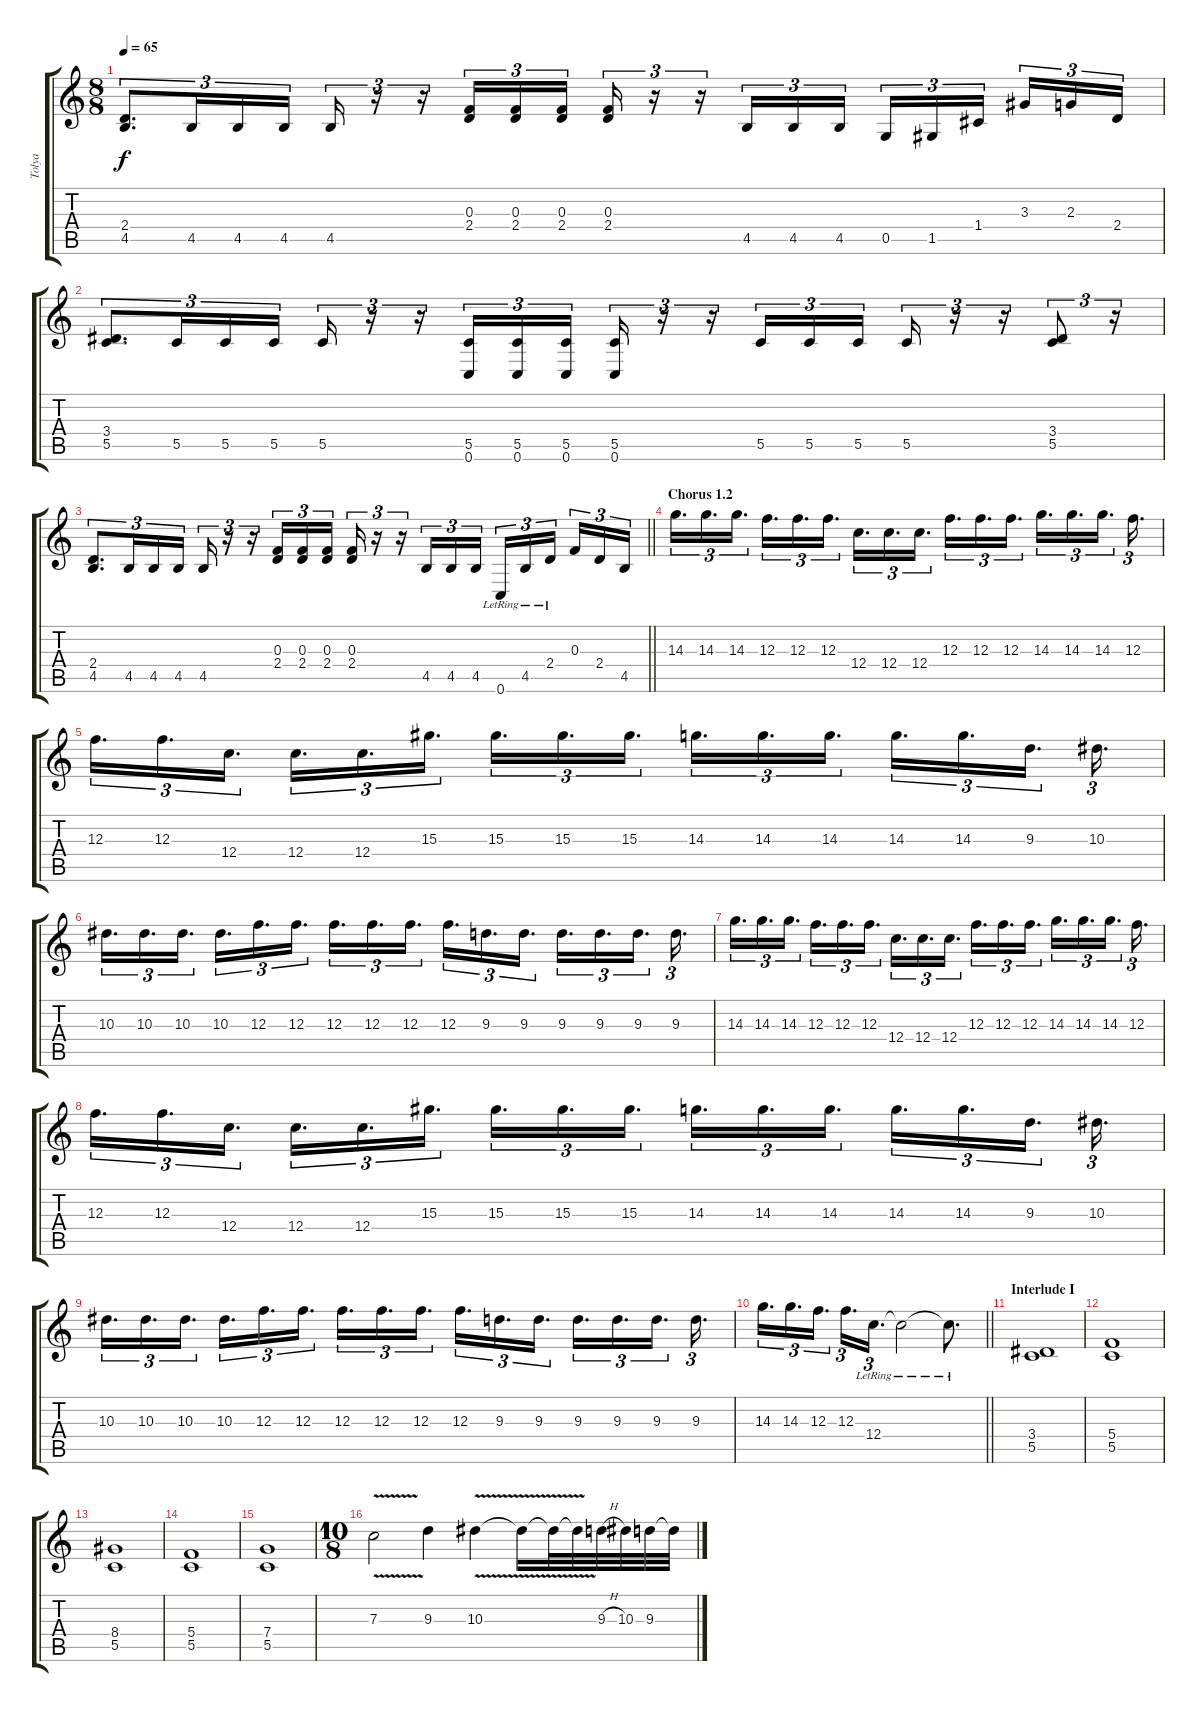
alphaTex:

\track ("Tolya" "Tolya") {instrument distortionguitar}
\staff {score tabs}
\tuning (D4 A3 F3 C3 G2 C2) {hide}
\ts (8 8)
\tempo 65
\clef g2
\ks c
(2.4 4.5).8{d tu (3 2) dy f} 4.5.16{tu (3 2)} 4.5.16{tu (3 2)} 4.5.16{tu (3 2)} 4.5.16{tu (3 2)} r.16{tu (3 2)} r.16{tu (3 2)} (0.3 2.4).16{tu (3 2)} (0.3 2.4).16{tu (3 2)} (0.3 2.4).16{tu (3 2)} (0.3 2.4).16{tu (3 2)} r.16{tu (3 2)} r.16{tu (3 2)} 4.5.16{tu (3 2)} 4.5.16{tu (3 2)} 4.5.16{tu (3 2)} 0.5.16{tu (3 2)} 1.5.16{tu (3 2)} 1.4.16{tu (3 2)} 3.3.16{tu (3 2)} 2.3.16{tu (3 2)} 2.4.16{tu (3 2)} |
(3.4 5.5).8{d tu (3 2)} 5.5.16{tu (3 2)} 5.5.16{tu (3 2)} 5.5.16{tu (3 2)} 5.5.16{tu (3 2)} r.16{tu (3 2)} r.16{tu (3 2)} (5.5 0.6).16{tu (3 2)} (5.5 0.6).16{tu (3 2)} (5.5 0.6).16{tu (3 2)} (5.5 0.6).16{tu (3 2)} r.16{tu (3 2)} r.16{tu (3 2)} 5.5.16{tu (3 2)} 5.5.16{tu (3 2)} 5.5.16{tu (3 2)} 5.5.16{tu (3 2)} r.16{tu (3 2)} r.16{tu (3 2)} (3.4 5.5).8{tu (3 2)} r.16{tu (3 2)} |
\barLineRight lightlight
(2.4 4.5).8{d tu (3 2)} 4.5.16{tu (3 2)} 4.5.16{tu (3 2)} 4.5.16{tu (3 2)} 4.5.16{tu (3 2)} r.16{tu (3 2)} r.16{tu (3 2)} (0.3 2.4).16{tu (3 2)} (0.3 2.4).16{tu (3 2)} (0.3 2.4).16{tu (3 2)} (0.3 2.4).16{tu (3 2)} r.16{tu (3 2)} r.16{tu (3 2)} 4.5.16{tu (3 2)} 4.5.16{tu (3 2)} 4.5.16{tu (3 2)} 0.6{lr}.16{tu (3 2)} 4.5{lr}.16{tu (3 2)} 2.4{lr}.16{tu (3 2)} 0.3.16{tu (3 2)} 2.4.16{tu (3 2)} 4.5.16{tu (3 2)} |
\section ("" "Chorus 1.2")
14.3.16{d tu (3 2)} 14.3.16{d tu (3 2)} 14.3.16{d tu (3 2)} 12.3.16{d tu (3 2)} 12.3.16{d tu (3 2)} 12.3.16{d tu (3 2)} 12.4.16{d tu (3 2)} 12.4.16{d tu (3 2)} 12.4.16{d tu (3 2)} 12.3.16{d tu (3 2)} 12.3.16{d tu (3 2)} 12.3.16{d tu (3 2)} 14.3.16{d tu (3 2)} 14.3.16{d tu (3 2)} 14.3.16{d tu (3 2)} 12.3.16{d tu (3 2)} |
12.3.16{d tu (3 2)} 12.3.16{d tu (3 2)} 12.4.16{d tu (3 2)} 12.4.16{d tu (3 2)} 12.4.16{d tu (3 2)} 15.3.16{d tu (3 2)} 15.3.16{d tu (3 2)} 15.3.16{d tu (3 2)} 15.3.16{d tu (3 2)} 14.3.16{d tu (3 2)} 14.3.16{d tu (3 2)} 14.3.16{d tu (3 2)} 14.3.16{d tu (3 2)} 14.3.16{d tu (3 2)} 9.3.16{d tu (3 2)} 10.3.16{d tu (3 2)} |
10.3.16{d tu (3 2)} 10.3.16{d tu (3 2)} 10.3.16{d tu (3 2)} 10.3.16{d tu (3 2)} 12.3.16{d tu (3 2)} 12.3.16{d tu (3 2)} 12.3.16{d tu (3 2)} 12.3.16{d tu (3 2)} 12.3.16{d tu (3 2)} 12.3.16{d tu (3 2)} 9.3.16{d tu (3 2)} 9.3.16{d tu (3 2)} 9.3.16{d tu (3 2)} 9.3.16{d tu (3 2)} 9.3.16{d tu (3 2)} 9.3.16{d tu (3 2)} |
14.3.16{d tu (3 2)} 14.3.16{d tu (3 2)} 14.3.16{d tu (3 2)} 12.3.16{d tu (3 2)} 12.3.16{d tu (3 2)} 12.3.16{d tu (3 2)} 12.4.16{d tu (3 2)} 12.4.16{d tu (3 2)} 12.4.16{d tu (3 2)} 12.3.16{d tu (3 2)} 12.3.16{d tu (3 2)} 12.3.16{d tu (3 2)} 14.3.16{d tu (3 2)} 14.3.16{d tu (3 2)} 14.3.16{d tu (3 2)} 12.3.16{d tu (3 2)} |
12.3.16{d tu (3 2)} 12.3.16{d tu (3 2)} 12.4.16{d tu (3 2)} 12.4.16{d tu (3 2)} 12.4.16{d tu (3 2)} 15.3.16{d tu (3 2)} 15.3.16{d tu (3 2)} 15.3.16{d tu (3 2)} 15.3.16{d tu (3 2)} 14.3.16{d tu (3 2)} 14.3.16{d tu (3 2)} 14.3.16{d tu (3 2)} 14.3.16{d tu (3 2)} 14.3.16{d tu (3 2)} 9.3.16{d tu (3 2)} 10.3.16{d tu (3 2)} |
10.3.16{d tu (3 2)} 10.3.16{d tu (3 2)} 10.3.16{d tu (3 2)} 10.3.16{d tu (3 2)} 12.3.16{d tu (3 2)} 12.3.16{d tu (3 2)} 12.3.16{d tu (3 2)} 12.3.16{d tu (3 2)} 12.3.16{d tu (3 2)} 12.3.16{d tu (3 2)} 9.3.16{d tu (3 2)} 9.3.16{d tu (3 2)} 9.3.16{d tu (3 2)} 9.3.16{d tu (3 2)} 9.3.16{d tu (3 2)} 9.3.16{d tu (3 2)} |
\barLineRight lightlight
14.3.16{d tu (3 2)} 14.3.16{d tu (3 2)} 12.3.16{d tu (3 2)} 12.3.16{d tu (3 2)} 12.4{lr}.16{d tu (3 2)} 12.4{lr t}.2 12.4{lr t}.8{d} |
\section ("" "Interlude I")
(3.4 5.5).1 |
(5.4 5.5).1 |
(8.4 5.5).1 |
(5.4 5.5).1 |
(7.4 5.5).1 |
\ts (10 8)
7.3{v}.2 9.3.4 10.3{v}.4 10.3{v t}.16 10.3{v t}.32 10.3{v t}.32 9.3{h}.32 10.3.32 9.3.32 9.3{t}.32
